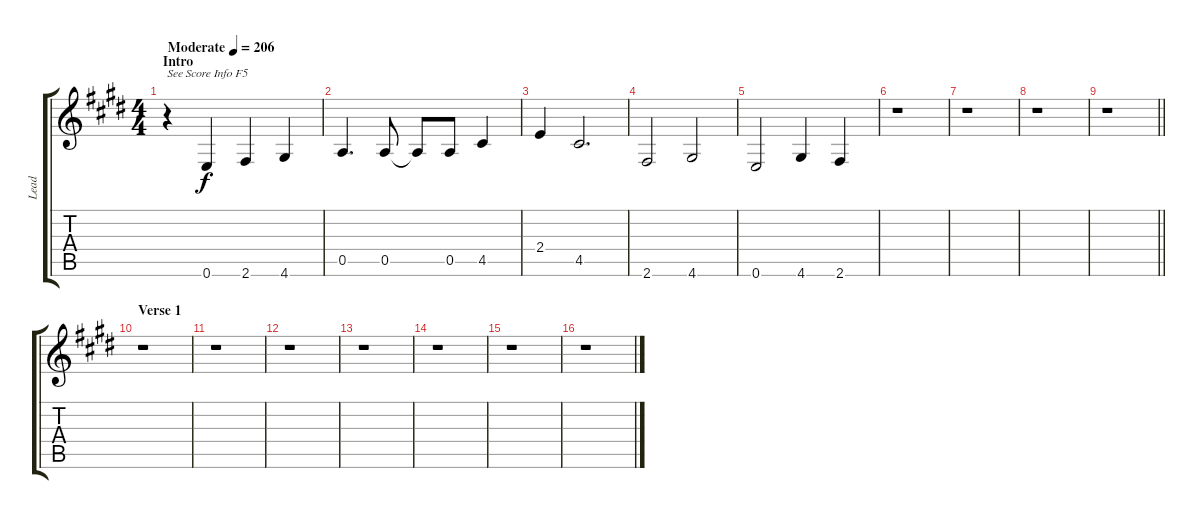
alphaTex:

\track ("Lead" "Lead") {instrument electricguitarmuted}
\staff {score tabs}
\tuning (E4 B3 G3 D3 A2 E2) {hide}
\ts (4 4)
\section ("" "Intro")
\tempo (206 "Moderate")
\clef g2
\ks e
r.4{txt "See Score Info F5" dy f instrument electricguitarmuted} 0.6.4 2.6.4 4.6.4 |
0.5.4{d} 0.5.8 0.5{t}.8 0.5.8 4.5.4 |
2.4.4 4.5.2{d} |
2.6.2 4.6.2 |
0.6.2 4.6.4 2.6.4 |
r.1 |
r.1 |
r.1 |
\barLineRight lightlight
r.1 |
\section ("" "Verse 1")
r.1 |
r.1 |
r.1 |
r.1 |
r.1 |
r.1 |
r.1
